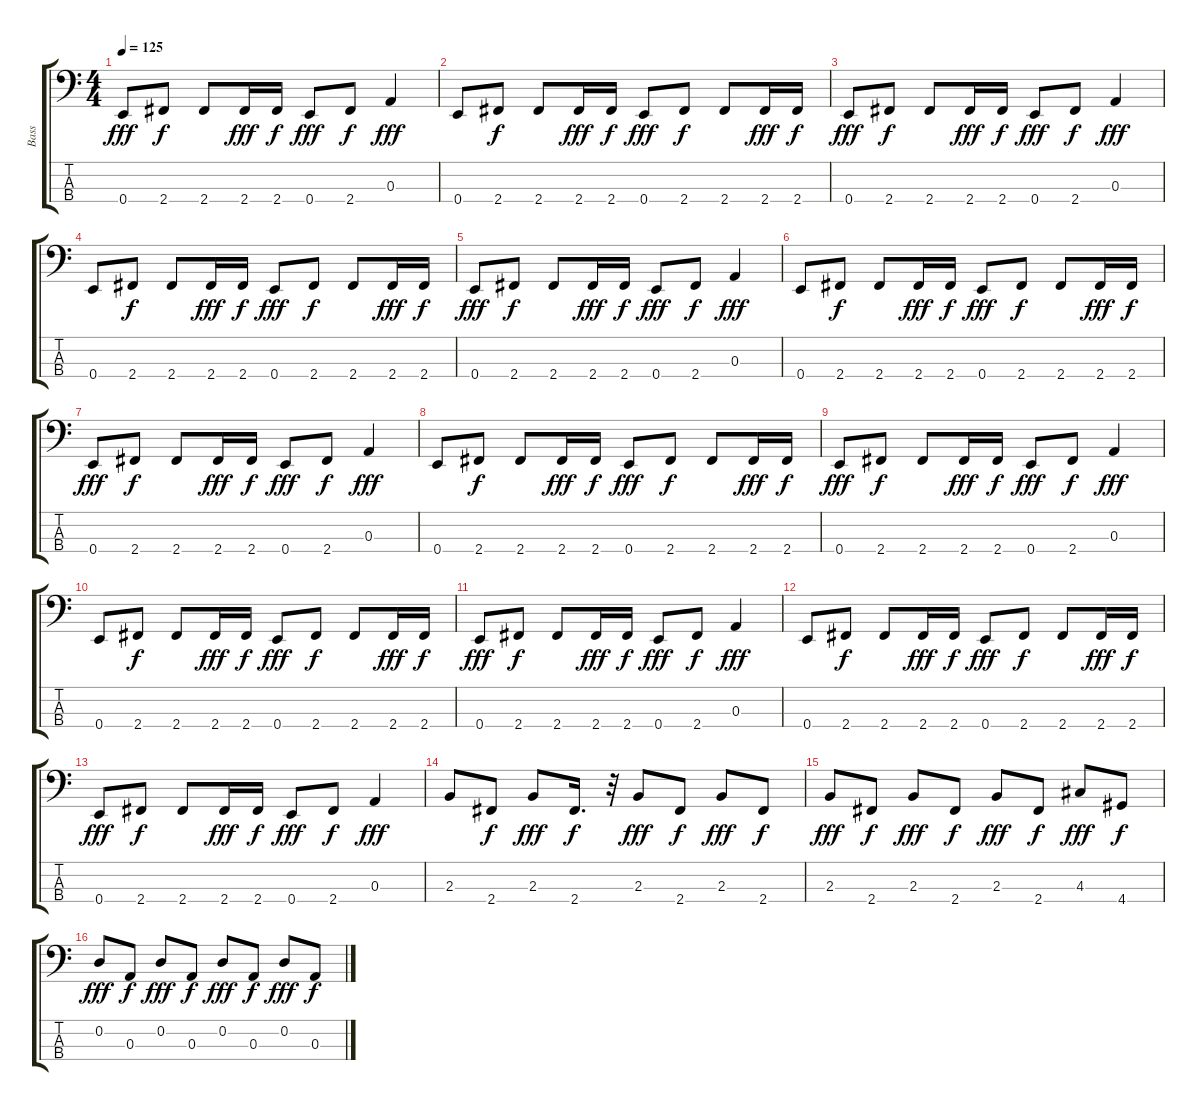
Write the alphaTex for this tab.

\track ("Bass" "Bass") {instrument electricbasspick}
\staff {score tabs}
\tuning (G2 D2 A1 E1) {hide}
\ts (4 4)
\tempo 125
\clef f4
\ks c
0.4.8{dy fff} 2.4.8{dy f} 2.4.8 2.4.16{dy fff} 2.4.16{dy f} 0.4.8{dy fff} 2.4.8{dy f} 0.3.4{dy fff} |
0.4.8 2.4.8{dy f} 2.4.8 2.4.16{dy fff} 2.4.16{dy f} 0.4.8{dy fff} 2.4.8{dy f} 2.4.8 2.4.16{dy fff} 2.4.16{dy f} |
0.4.8{dy fff} 2.4.8{dy f} 2.4.8 2.4.16{dy fff} 2.4.16{dy f} 0.4.8{dy fff} 2.4.8{dy f} 0.3.4{dy fff} |
0.4.8 2.4.8{dy f} 2.4.8 2.4.16{dy fff} 2.4.16{dy f} 0.4.8{dy fff} 2.4.8{dy f} 2.4.8 2.4.16{dy fff} 2.4.16{dy f} |
0.4.8{dy fff} 2.4.8{dy f} 2.4.8 2.4.16{dy fff} 2.4.16{dy f} 0.4.8{dy fff} 2.4.8{dy f} 0.3.4{dy fff} |
0.4.8 2.4.8{dy f} 2.4.8 2.4.16{dy fff} 2.4.16{dy f} 0.4.8{dy fff} 2.4.8{dy f} 2.4.8 2.4.16{dy fff} 2.4.16{dy f} |
0.4.8{dy fff} 2.4.8{dy f} 2.4.8 2.4.16{dy fff} 2.4.16{dy f} 0.4.8{dy fff} 2.4.8{dy f} 0.3.4{dy fff} |
0.4.8 2.4.8{dy f} 2.4.8 2.4.16{dy fff} 2.4.16{dy f} 0.4.8{dy fff} 2.4.8{dy f} 2.4.8 2.4.16{dy fff} 2.4.16{dy f} |
0.4.8{dy fff} 2.4.8{dy f} 2.4.8 2.4.16{dy fff} 2.4.16{dy f} 0.4.8{dy fff} 2.4.8{dy f} 0.3.4{dy fff} |
0.4.8 2.4.8{dy f} 2.4.8 2.4.16{dy fff} 2.4.16{dy f} 0.4.8{dy fff} 2.4.8{dy f} 2.4.8 2.4.16{dy fff} 2.4.16{dy f} |
0.4.8{dy fff} 2.4.8{dy f} 2.4.8 2.4.16{dy fff} 2.4.16{dy f} 0.4.8{dy fff} 2.4.8{dy f} 0.3.4{dy fff} |
0.4.8 2.4.8{dy f} 2.4.8 2.4.16{dy fff} 2.4.16{dy f} 0.4.8{dy fff} 2.4.8{dy f} 2.4.8 2.4.16{dy fff} 2.4.16{dy f} |
0.4.8{dy fff} 2.4.8{dy f} 2.4.8 2.4.16{dy fff} 2.4.16{dy f} 0.4.8{dy fff} 2.4.8{dy f} 0.3.4{dy fff} |
2.3.8 2.4.8{dy f} 2.3.8{dy fff} 2.4.16{d dy f} r.32 2.3.8{dy fff} 2.4.8{dy f} 2.3.8{dy fff} 2.4.8{dy f} |
2.3.8{dy fff} 2.4.8{dy f} 2.3.8{dy fff} 2.4.8{dy f} 2.3.8{dy fff} 2.4.8{dy f} 4.3.8{dy fff} 4.4.8{dy f} |
0.2.8{dy fff} 0.3.8{dy f} 0.2.8{dy fff} 0.3.8{dy f} 0.2.8{dy fff} 0.3.8{dy f} 0.2.8{dy fff} 0.3.8{dy f}
